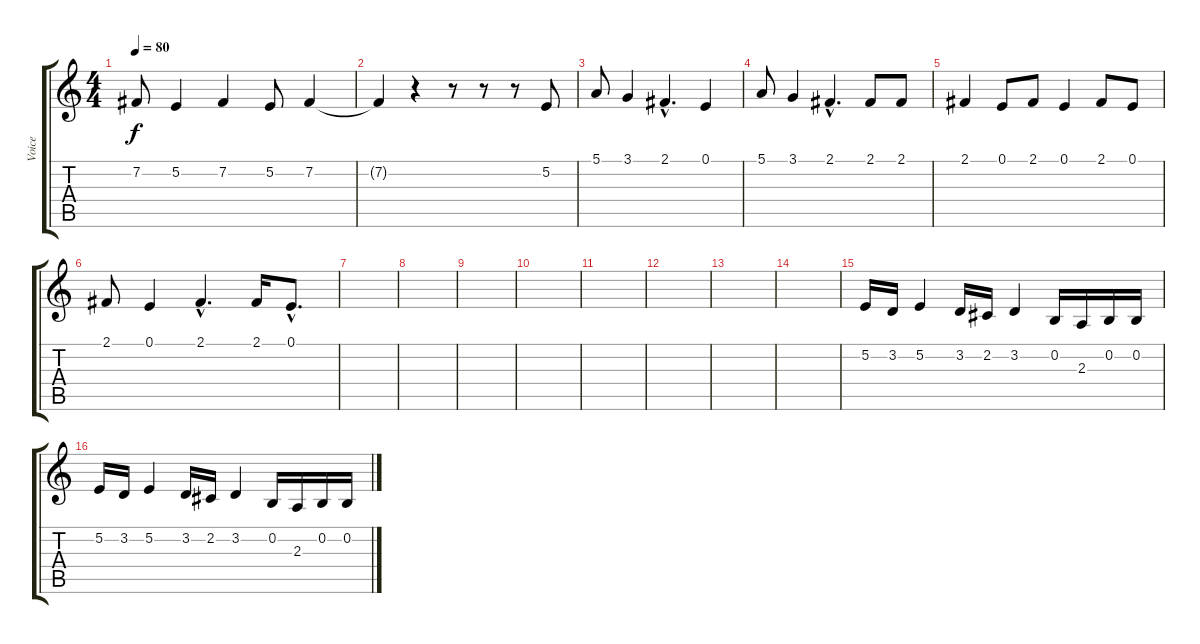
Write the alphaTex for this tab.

\track ("Voice" "Voice") {instrument clarinet}
\staff {score tabs}
\tuning (E4 B3 G3 D3 A2 E2) {hide}
\ts (4 4)
\tempo 80
\clef g2
\ks c
7.2.8{dy f} 5.2.4 7.2.4 5.2.8 7.2.4 |
7.2{t}.4 r.4 r.8 r.8 r.8 5.2.8 |
5.1.8 3.1.4 2.1{hac}.4{d} 0.1.4 |
5.1.8 3.1.4 2.1{hac}.4{d} 2.1.8 2.1.8 |
2.1.4 0.1.8 2.1.8 0.1.4 2.1.8 0.1.8 |
2.1.8 0.1.4 2.1{hac}.4{d} 2.1.16 0.1{hac}.8{d} |
|
|
|
|
|
|
|
|
5.2.16 3.2.16 5.2.4 3.2.16 2.2.16 3.2.4 0.2.16 2.3.16 0.2.16 0.2.16 |
5.2.16 3.2.16 5.2.4 3.2.16 2.2.16 3.2.4 0.2.16 2.3.16 0.2.16 0.2.16
